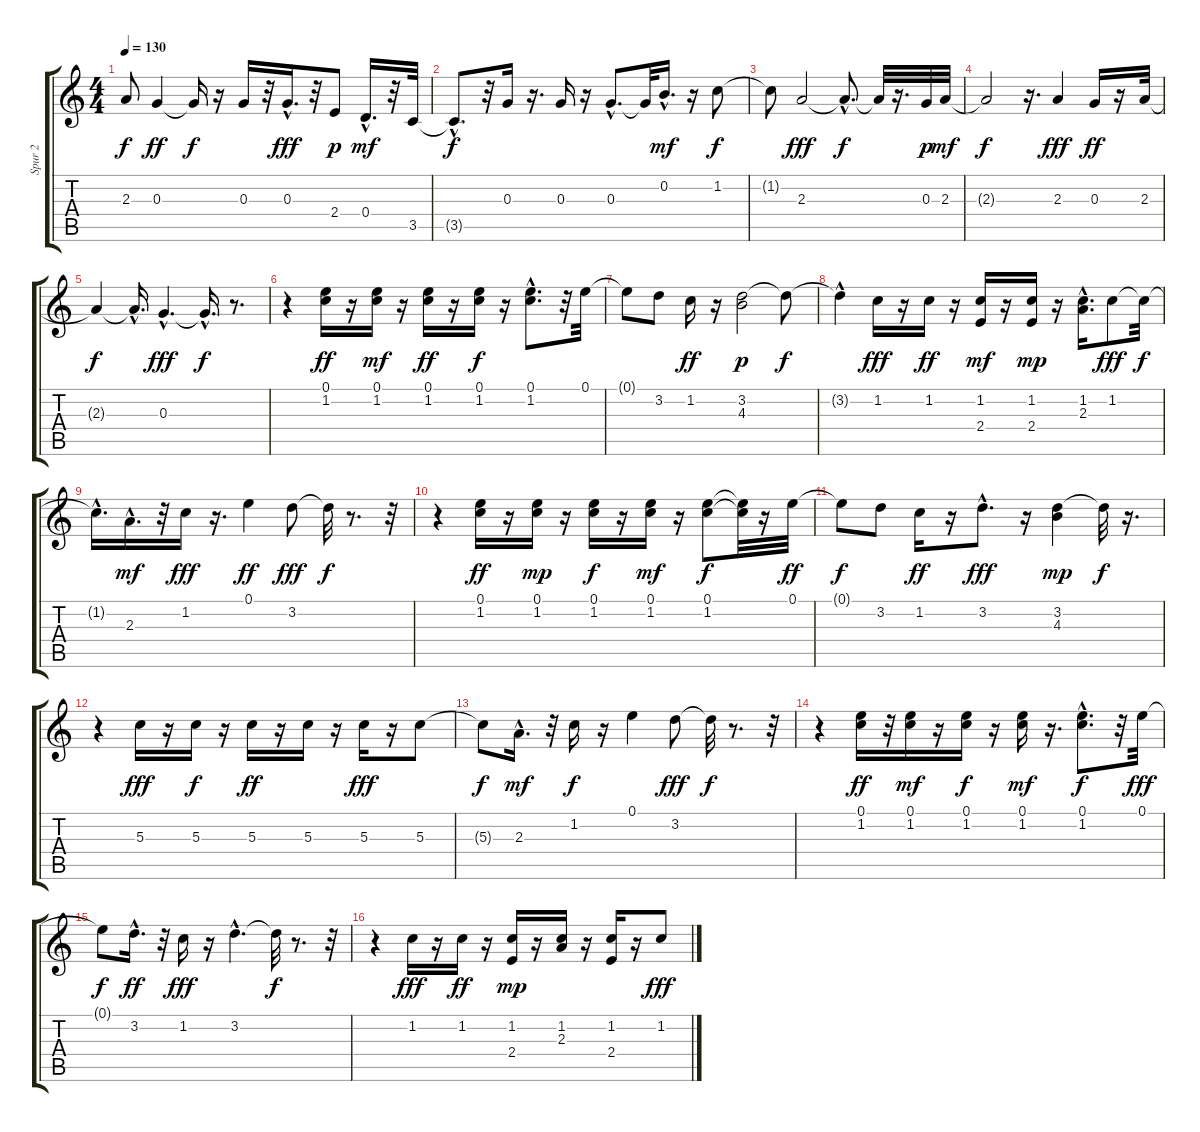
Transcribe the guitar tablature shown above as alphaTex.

\track ("Spur 2" "Spur 2") {instrument acousticguitarsteel}
\staff {score tabs}
\tuning (E4 B3 G3 D3 A2 E2) {hide}
\ts (4 4)
\tempo 130
\clef g2
\ks c
2.3{t}.8{dy f} 0.3.4{dy ff} 0.3{t}.16{dy f} r.16 0.3.16 r.32 0.3{hac}.16{d dy fff} r.32 2.4.8{dy p} 0.4{hac}.16{d dy mf} r.32 3.5.32 |
3.5{hac t}.8{d dy f} r.32 0.3.16 r.16{d} 0.3.16 r.16 0.3{hac}.8{d} 0.3{t}.32 0.2{hac}.16{d dy mf} r.16 1.2.8{dy f} |
1.2{t}.8 2.3.2{dy fff} 2.3{hac t}.8{d dy f} 2.3{t}.32 r.16{d} 0.3.32{dy p} 2.3.32{dy mf} |
2.3{t}.2{dy f} r.16{d} 2.3.4{dy fff} 0.3.16{dy ff} r.16 2.3.32 |
2.3{t}.4{dy f} 2.3{hac t}.16{d} 0.3{hac}.4{d dy fff} 0.3{hac t}.16{d dy f} r.8{d} |
r.4 (0.1 1.2).16{dy ff} r.16 (0.1 1.2).16{dy mf} r.16 (0.1 1.2).16{dy ff} r.16 (0.1 1.2).16{dy f} r.16 (0.1{hac} 1.2).8{d} r.32 0.1.32 |
0.1{t}.8 3.2.8 1.2.16{dy ff} r.16 (3.2 4.3).2{dy p} 3.2{t}.8{dy f} |
3.2{hac t}.4 1.2.16{dy fff} r.16 1.2.16{dy ff} r.16 (1.2 2.4).16{dy mf} r.16 (1.2 2.4).16{dy mp} r.16 (1.2 2.3{hac}).16{d} 1.2.8{dy fff} 1.2{t}.32{dy f} |
1.2{hac t}.16{d} 2.3{hac}.16{d dy mf} r.32 1.2.16{dy fff} r.16{d} 0.1.4{dy ff} 3.2.8{dy fff} 3.2{t}.32{dy f} r.8{d} r.32 |
r.4 (0.1 1.2).16{dy ff} r.16 (0.1 1.2).16{dy mp} r.16 (0.1 1.2).16{dy f} r.16 (0.1 1.2).16{dy mf} r.16 (0.1 1.2).8{dy f} (0.1{t} 1.2{t}).32 r.16 0.1.32{dy ff} |
0.1{t}.8{dy f} 3.2.8 1.2.16{dy ff} r.16 3.2{hac}.8{d dy fff} r.16 (3.2 4.3).4{dy mp} 3.2{t}.32{dy f} r.16{d} |
r.4 5.3.16{dy fff} r.16 5.3.16{dy f} r.16 5.3.16{dy ff} r.16 5.3.16 r.16 5.3.16{dy fff} r.16 5.3.8 |
5.3{t}.8{dy f} 2.3{hac}.16{d dy mf} r.32 1.2.16{dy f} r.16 0.1.4 3.2.8{dy fff} 3.2{t}.32{dy f} r.8{d} r.32 |
r.4 (0.1 1.2).16{dy ff} r.32 (0.1 1.2).16{dy mf} r.16 (0.1 1.2).16{dy f} r.16 (0.1 1.2).16{dy mf} r.16{d} (0.1{hac} 1.2).8{d dy f} r.32 0.1.32{dy fff} |
0.1{t}.8{dy f} 3.2{hac}.16{d dy ff} r.32 1.2.16{dy fff} r.16 3.2{hac}.4{d} 3.2{t}.32{dy f} r.8{d} r.32 |
r.4 1.2.16{dy fff} r.16 1.2.16{dy ff} r.16 (1.2 2.4).16{dy mp} r.16 (1.2 2.3).16 r.16 (1.2 2.4).16 r.16 1.2.8{dy fff}
